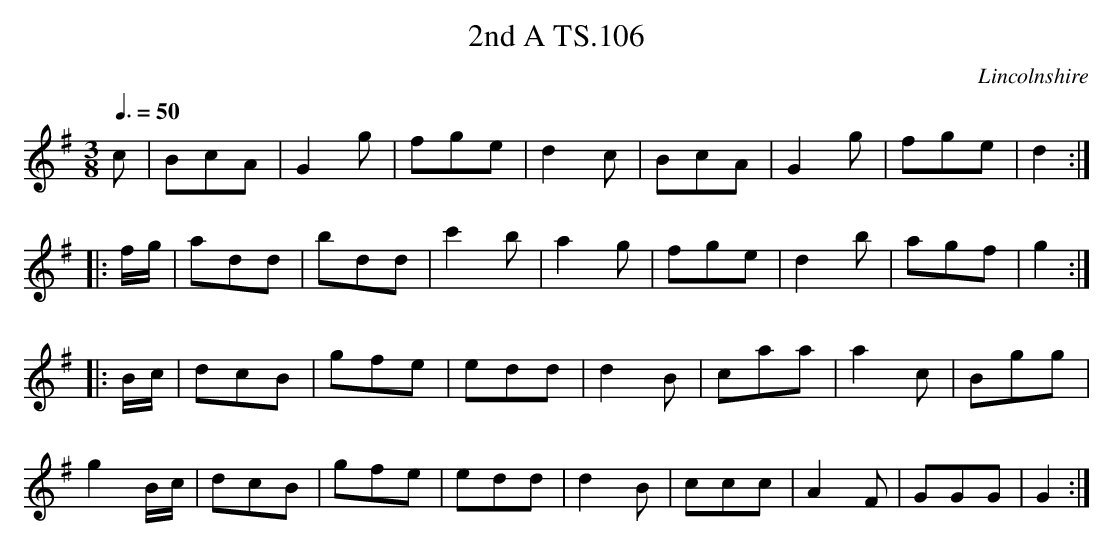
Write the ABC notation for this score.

X:1
T:2nd A TS.106
L:1/8
M:3/8
O:Lincolnshire
Q:3/8=50
K:G
c|BcA|G2g|fge|d2c|BcA|G2g|fge|d2:|!
|:f/g/|add|bdd|c'2b|a2g|fge|d2b|agf|g2:|!
|:B/c/|dcB|gfe|edd|d2B|caa|a2c|Bgg|!
g2B/c/|dcB|gfe|edd|d2B|ccc|A2F|GGG|G2:|]
